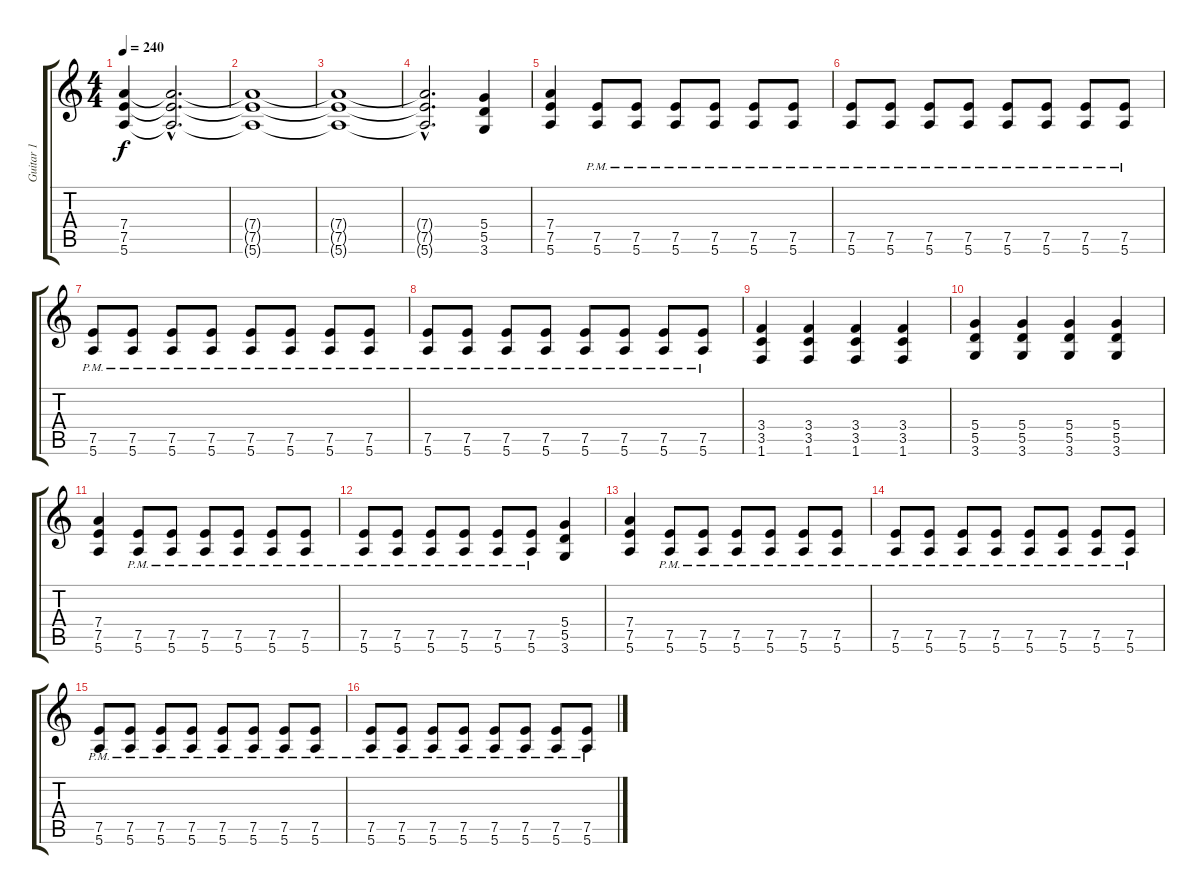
\track ("Guitar 1" "Guitar 1") {instrument distortionguitar}
\staff {score tabs}
\tuning (E4 B3 G3 D3 A2 E2) {hide}
\ts (4 4)
\tempo 240
\clef g2
\ks c
(7.4 7.5 5.6).4{dy f} (7.4{hac t} 7.5{hac t} 5.6{hac t}).2{d} |
(7.4{t} 7.5{t} 5.6{t}).1 |
(7.4{t} 7.5{t} 5.6{t}).1 |
(7.4{hac t} 7.5{hac t} 5.6{hac t}).2{d} (5.4 5.5 3.6).4 |
(7.4 7.5 5.6).4 (7.5{pm} 5.6{pm}).8 (7.5{pm} 5.6{pm}).8 (7.5{pm} 5.6{pm}).8 (7.5{pm} 5.6{pm}).8 (7.5{pm} 5.6{pm}).8 (7.5{pm} 5.6{pm}).8 |
(7.5{pm} 5.6{pm}).8 (7.5{pm} 5.6{pm}).8 (7.5{pm} 5.6{pm}).8 (7.5{pm} 5.6{pm}).8 (7.5{pm} 5.6{pm}).8 (7.5{pm} 5.6{pm}).8 (7.5{pm} 5.6{pm}).8 (7.5{pm} 5.6{pm}).8 |
(7.5{pm} 5.6{pm}).8 (7.5{pm} 5.6{pm}).8 (7.5{pm} 5.6{pm}).8 (7.5{pm} 5.6{pm}).8 (7.5{pm} 5.6{pm}).8 (7.5{pm} 5.6{pm}).8 (7.5{pm} 5.6{pm}).8 (7.5{pm} 5.6{pm}).8 |
(7.5{pm} 5.6{pm}).8 (7.5{pm} 5.6{pm}).8 (7.5{pm} 5.6{pm}).8 (7.5{pm} 5.6{pm}).8 (7.5{pm} 5.6{pm}).8 (7.5{pm} 5.6{pm}).8 (7.5{pm} 5.6{pm}).8 (7.5{pm} 5.6{pm}).8 |
(3.4 3.5 1.6).4 (3.4 3.5 1.6).4 (3.4 3.5 1.6).4 (3.4 3.5 1.6).4 |
(5.4 5.5 3.6).4 (5.4 5.5 3.6).4 (5.4 5.5 3.6).4 (5.4 5.5 3.6).4 |
(7.4 7.5 5.6).4 (7.5{pm} 5.6{pm}).8 (7.5{pm} 5.6{pm}).8 (7.5{pm} 5.6{pm}).8 (7.5{pm} 5.6{pm}).8 (7.5{pm} 5.6{pm}).8 (7.5{pm} 5.6{pm}).8 |
(7.5{pm} 5.6{pm}).8 (7.5{pm} 5.6{pm}).8 (7.5{pm} 5.6{pm}).8 (7.5{pm} 5.6{pm}).8 (7.5{pm} 5.6{pm}).8 (7.5{pm} 5.6{pm}).8 (5.4 5.5 3.6).4 |
(7.4 7.5 5.6).4 (7.5{pm} 5.6{pm}).8 (7.5{pm} 5.6{pm}).8 (7.5{pm} 5.6{pm}).8 (7.5{pm} 5.6{pm}).8 (7.5{pm} 5.6{pm}).8 (7.5{pm} 5.6{pm}).8 |
(7.5{pm} 5.6{pm}).8 (7.5{pm} 5.6{pm}).8 (7.5{pm} 5.6{pm}).8 (7.5{pm} 5.6{pm}).8 (7.5{pm} 5.6{pm}).8 (7.5{pm} 5.6{pm}).8 (7.5{pm} 5.6{pm}).8 (7.5{pm} 5.6{pm}).8 |
(7.5{pm} 5.6{pm}).8 (7.5{pm} 5.6{pm}).8 (7.5{pm} 5.6{pm}).8 (7.5{pm} 5.6{pm}).8 (7.5{pm} 5.6{pm}).8 (7.5{pm} 5.6{pm}).8 (7.5{pm} 5.6{pm}).8 (7.5{pm} 5.6{pm}).8 |
(7.5{pm} 5.6{pm}).8 (7.5{pm} 5.6{pm}).8 (7.5{pm} 5.6{pm}).8 (7.5{pm} 5.6{pm}).8 (7.5{pm} 5.6{pm}).8 (7.5{pm} 5.6{pm}).8 (7.5{pm} 5.6{pm}).8 (7.5{pm} 5.6{pm}).8
